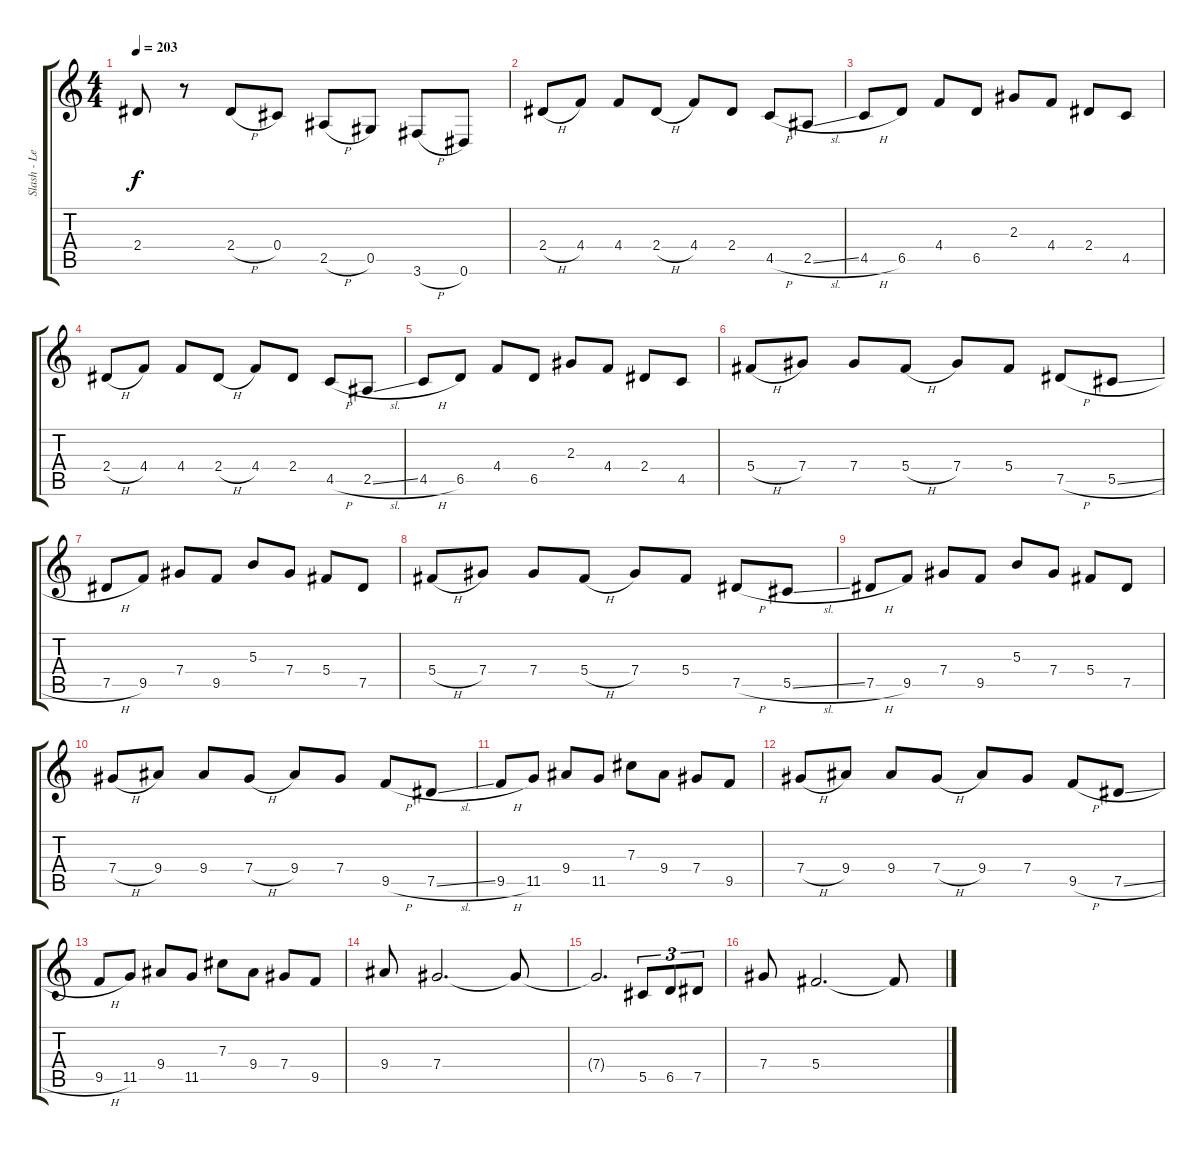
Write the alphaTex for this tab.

\track ("Slash - Lead" "Slash - Le") {instrument overdrivenguitar}
\staff {score tabs}
\tuning (Eb4 Bb3 Gb3 Db3 Ab2 Eb2) {hide}
\ts (4 4)
\tempo 203
\clef g2
\ks c
2.4{t}.8{dy f} r.8 2.4{h}.8 0.4.8 2.5{h}.8 0.5.8 3.6{h}.8 0.6.8 |
2.4{h}.8 4.4.8 4.4.8 2.4{h}.8 4.4.8 2.4.8 4.5{h}.8 2.5{sl}.8 |
4.5{h}.8 6.5.8 4.4.8 6.5.8 2.3.8 4.4.8 2.4.8 4.5.8 |
2.4{h}.8 4.4.8 4.4.8 2.4{h}.8 4.4.8 2.4.8 4.5{h}.8 2.5{sl}.8 |
4.5{h}.8 6.5.8 4.4.8 6.5.8 2.3.8 4.4.8 2.4.8 4.5.8 |
5.4{h}.8 7.4.8 7.4.8 5.4{h}.8 7.4.8 5.4.8 7.5{h}.8 5.5{sl}.8 |
7.5{h}.8 9.5.8 7.4.8 9.5.8 5.3.8 7.4.8 5.4.8 7.5.8 |
5.4{h}.8 7.4.8 7.4.8 5.4{h}.8 7.4.8 5.4.8 7.5{h}.8 5.5{sl}.8 |
7.5{h}.8 9.5.8 7.4.8 9.5.8 5.3.8 7.4.8 5.4.8 7.5.8 |
7.4{h}.8 9.4.8 9.4.8 7.4{h}.8 9.4.8 7.4.8 9.5{h}.8 7.5{sl}.8 |
9.5{h}.8 11.5.8 9.4.8 11.5.8 7.3.8 9.4.8 7.4.8 9.5.8 |
7.4{h}.8 9.4.8 9.4.8 7.4{h}.8 9.4.8 7.4.8 9.5{h}.8 7.5{sl}.8 |
9.5{h}.8 11.5.8 9.4.8 11.5.8 7.3.8 9.4.8 7.4.8 9.5.8 |
9.4.8 7.4.2{d} 7.4{t}.8 |
7.4{t}.2{d} 5.5.8{tu (3 2)} 6.5.8{tu (3 2)} 7.5.8{tu (3 2)} |
7.4.8 5.4.2{d} 5.4{t}.8
